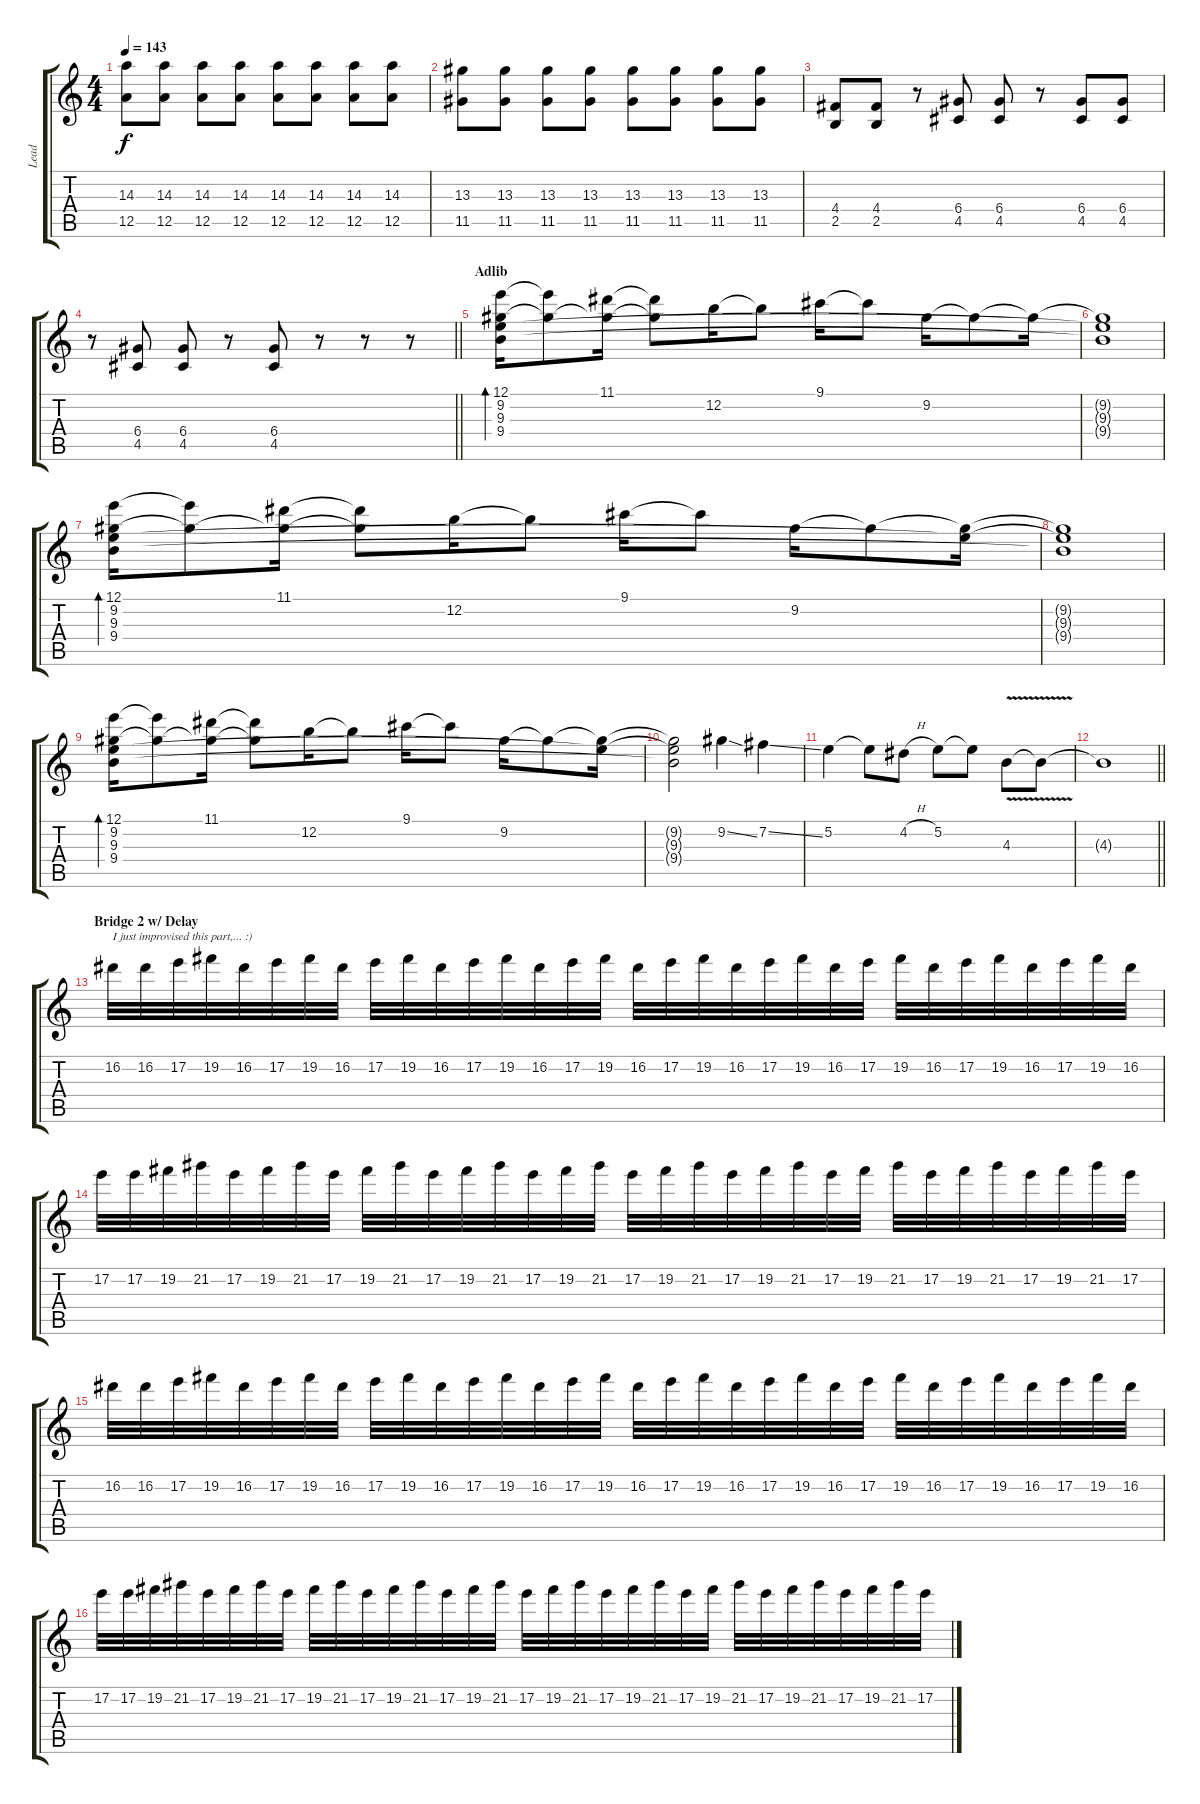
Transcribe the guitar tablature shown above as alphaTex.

\track ("Lead" "Lead") {instrument distortionguitar}
\staff {score tabs}
\tuning (E4 B3 G3 D3 A2 E2) {hide}
\ts (4 4)
\tempo 143
\clef g2
\ks c
(14.3 12.5).8{dy f} (14.3 12.5).8 (14.3 12.5).8 (14.3 12.5).8 (14.3 12.5).8 (14.3 12.5).8 (14.3 12.5).8 (14.3 12.5).8 |
(13.3 11.5).8 (13.3 11.5).8 (13.3 11.5).8 (13.3 11.5).8 (13.3 11.5).8 (13.3 11.5).8 (13.3 11.5).8 (13.3 11.5).8 |
(4.4 2.5).8 (4.4 2.5).8 r.8 (6.4 4.5).8 (6.4 4.5).8 r.8 (6.4 4.5).8 (6.4 4.5).8 |
\barLineRight lightlight
r.8 (6.4 4.5).8 (6.4 4.5).8 r.8 (6.4 4.5).8 r.8 r.8 r.8 |
\section ("" "Adlib")
(12.1 9.2 9.3 9.4).16{bd 480 instrument electricguitarjazz} (12.1{t} 9.2{t}).8 (11.1 9.2{t}).16 (11.1{t} 9.2{t}).8 12.2.16 12.2{t}.8 9.1.16 9.1{t}.8 9.2.16 9.2{t}.8 9.2{t}.16 |
(9.2{t} 9.3{t} 9.4{t}).1 |
(12.1 9.2 9.3 9.4).16{bd 480} (12.1{t} 9.2{t}).8 (11.1 9.2{t}).16 (11.1{t} 9.2{t}).8 12.2.16 12.2{t}.8 9.1.16 9.1{t}.8 9.2.16 9.2{t}.8 (9.2{t} 9.3{t}).16 |
(9.2{t} 9.3{t} 9.4{t}).1 |
(12.1 9.2 9.3 9.4).16{bd 480} (12.1{t} 9.2{t}).8 (11.1 9.2{t}).16 (11.1{t} 9.2{t}).8 12.2.16 12.2{t}.8 9.1.16 9.1{t}.8 9.2.16 9.2{t}.8 (9.2{t} 9.3{t}).16 |
(9.2{t} 9.3{t} 9.4{t}).2 9.2{ss}.4 7.2{ss}.4 |
5.2.4 5.2{t}.8 4.2{h}.8 5.2.8 5.2{t}.8 4.3{v}.8 4.3{t}.8 |
\barLineRight lightlight
4.3{t}.1 |
\section ("" "Bridge 2 w/ Delay")
16.2.32{txt "I just improvised this part,... :)" volume 8 instrument overdrivenguitar} 16.2.32 17.2.32 19.2.32 16.2.32 17.2.32 19.2.32 16.2.32 17.2.32 19.2.32 16.2.32 17.2.32 19.2.32 16.2.32 17.2.32 19.2.32 16.2.32 17.2.32 19.2.32 16.2.32 17.2.32 19.2.32 16.2.32 17.2.32 19.2.32 16.2.32 17.2.32 19.2.32 16.2.32 17.2.32 19.2.32 16.2.32 |
17.2.32 17.2.32 19.2.32 21.2.32 17.2.32 19.2.32 21.2.32 17.2.32 19.2.32 21.2.32 17.2.32 19.2.32 21.2.32 17.2.32 19.2.32 21.2.32 17.2.32 19.2.32 21.2.32 17.2.32 19.2.32 21.2.32 17.2.32 19.2.32 21.2.32 17.2.32 19.2.32 21.2.32 17.2.32 19.2.32 21.2.32 17.2.32 |
16.2.32 16.2.32 17.2.32 19.2.32 16.2.32 17.2.32 19.2.32 16.2.32 17.2.32 19.2.32 16.2.32 17.2.32 19.2.32 16.2.32 17.2.32 19.2.32 16.2.32 17.2.32 19.2.32 16.2.32 17.2.32 19.2.32 16.2.32 17.2.32 19.2.32 16.2.32 17.2.32 19.2.32 16.2.32 17.2.32 19.2.32 16.2.32 |
17.2.32 17.2.32 19.2.32 21.2.32 17.2.32 19.2.32 21.2.32 17.2.32 19.2.32 21.2.32 17.2.32 19.2.32 21.2.32 17.2.32 19.2.32 21.2.32 17.2.32 19.2.32 21.2.32 17.2.32 19.2.32 21.2.32 17.2.32 19.2.32 21.2.32 17.2.32 19.2.32 21.2.32 17.2.32 19.2.32 21.2.32 17.2.32
